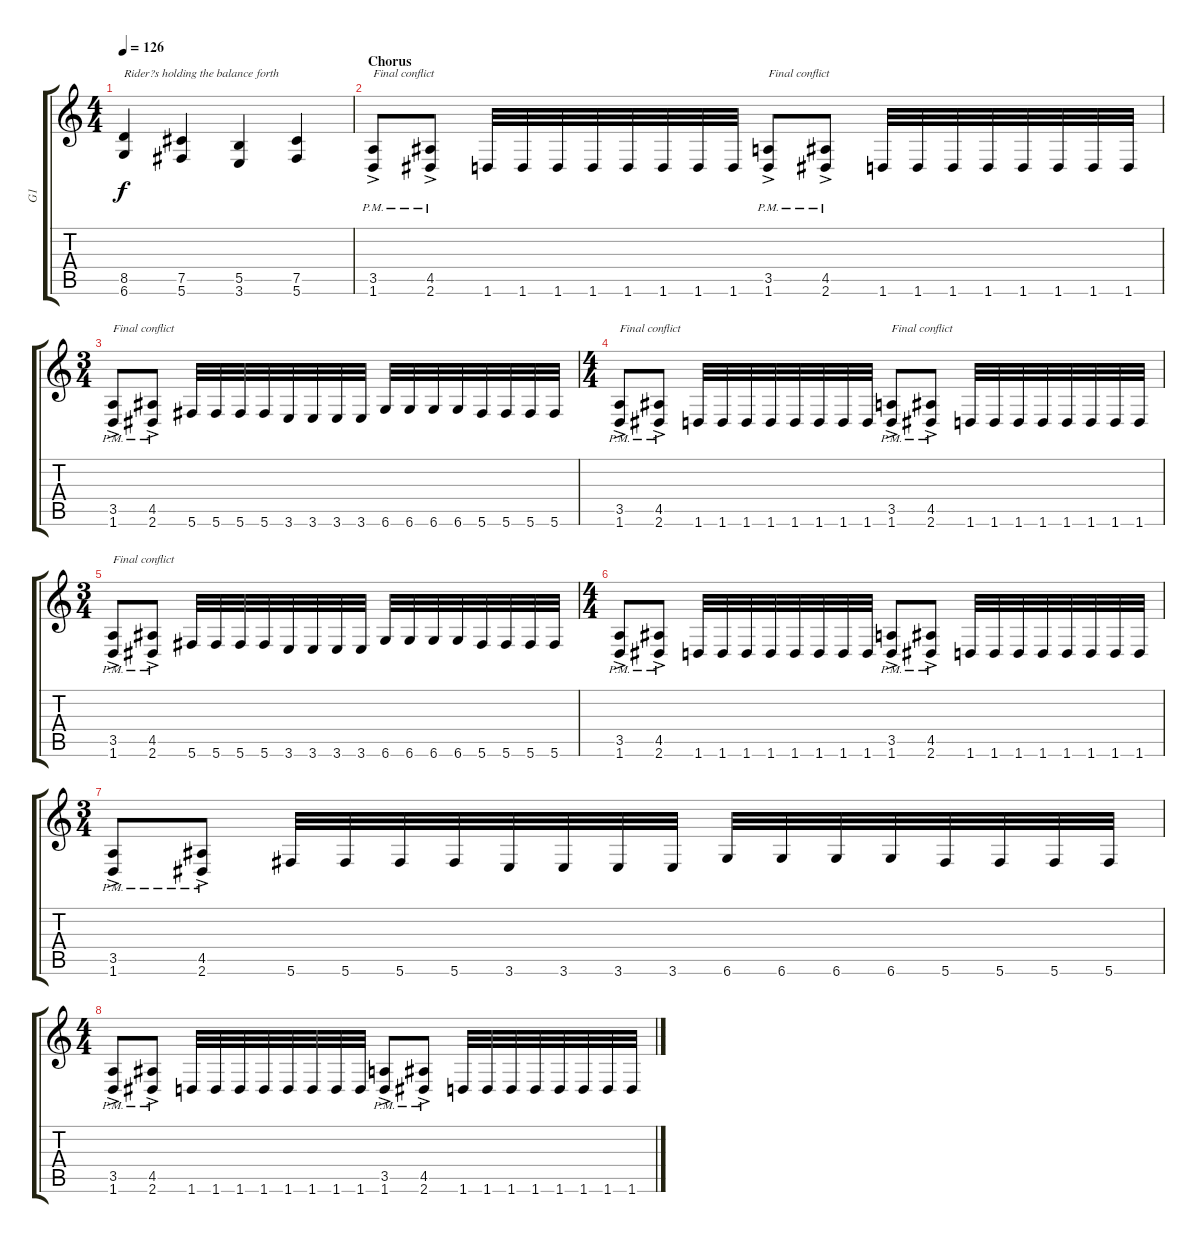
\track ("G1" "G1") {instrument distortionguitar}
\staff {score tabs}
\tuning (Db4 Ab3 E3 B2 Gb2 Db2) {hide}
\ts (4 4)
\tempo 126
\clef g2
\ks c
(8.5 6.6).4{txt "Rider?s holding the balance forth" dy f} (7.5 5.6).4 (5.5 3.6).4 (7.5 5.6).4 |
\section ("" "Chorus")
(3.5{ac pm} 1.6{ac pm}).8{txt "Final conflict"} (4.5{ac pm} 2.6{ac pm}).8 1.6.32 1.6.32 1.6.32 1.6.32 1.6.32 1.6.32 1.6.32 1.6.32 (3.5{ac pm} 1.6{ac pm}).8{txt "Final conflict"} (4.5{ac pm} 2.6{ac pm}).8 1.6.32 1.6.32 1.6.32 1.6.32 1.6.32 1.6.32 1.6.32 1.6.32 |
\ts (3 4)
(3.5{ac pm} 1.6{ac pm}).8{txt "Final conflict"} (4.5{ac pm} 2.6{ac pm}).8 5.6.32 5.6.32 5.6.32 5.6.32 3.6.32 3.6.32 3.6.32 3.6.32 6.6.32 6.6.32 6.6.32 6.6.32 5.6.32 5.6.32 5.6.32 5.6.32 |
\ts (4 4)
(3.5{ac pm} 1.6{ac pm}).8{txt "Final conflict"} (4.5{ac pm} 2.6{ac pm}).8 1.6.32 1.6.32 1.6.32 1.6.32 1.6.32 1.6.32 1.6.32 1.6.32 (3.5{ac pm} 1.6{ac pm}).8{txt "Final conflict"} (4.5{ac pm} 2.6{ac pm}).8 1.6.32 1.6.32 1.6.32 1.6.32 1.6.32 1.6.32 1.6.32 1.6.32 |
\ts (3 4)
(3.5{ac pm} 1.6{ac pm}).8{txt "Final conflict"} (4.5{ac pm} 2.6{ac pm}).8 5.6.32 5.6.32 5.6.32 5.6.32 3.6.32 3.6.32 3.6.32 3.6.32 6.6.32 6.6.32 6.6.32 6.6.32 5.6.32 5.6.32 5.6.32 5.6.32 |
\ts (4 4)
(3.5{ac pm} 1.6{ac pm}).8 (4.5{ac pm} 2.6{ac pm}).8 1.6.32 1.6.32 1.6.32 1.6.32 1.6.32 1.6.32 1.6.32 1.6.32 (3.5{ac pm} 1.6{ac pm}).8 (4.5{ac pm} 2.6{ac pm}).8 1.6.32 1.6.32 1.6.32 1.6.32 1.6.32 1.6.32 1.6.32 1.6.32 |
\ts (3 4)
(3.5{ac pm} 1.6{ac pm}).8 (4.5{ac pm} 2.6{ac pm}).8 5.6.32 5.6.32 5.6.32 5.6.32 3.6.32 3.6.32 3.6.32 3.6.32 6.6.32 6.6.32 6.6.32 6.6.32 5.6.32 5.6.32 5.6.32 5.6.32 |
\ts (4 4)
(3.5{ac pm} 1.6{ac pm}).8 (4.5{ac pm} 2.6{ac pm}).8 1.6.32 1.6.32 1.6.32 1.6.32 1.6.32 1.6.32 1.6.32 1.6.32 (3.5{ac pm} 1.6{ac pm}).8 (4.5{ac pm} 2.6{ac pm}).8 1.6.32 1.6.32 1.6.32 1.6.32 1.6.32 1.6.32 1.6.32 1.6.32
